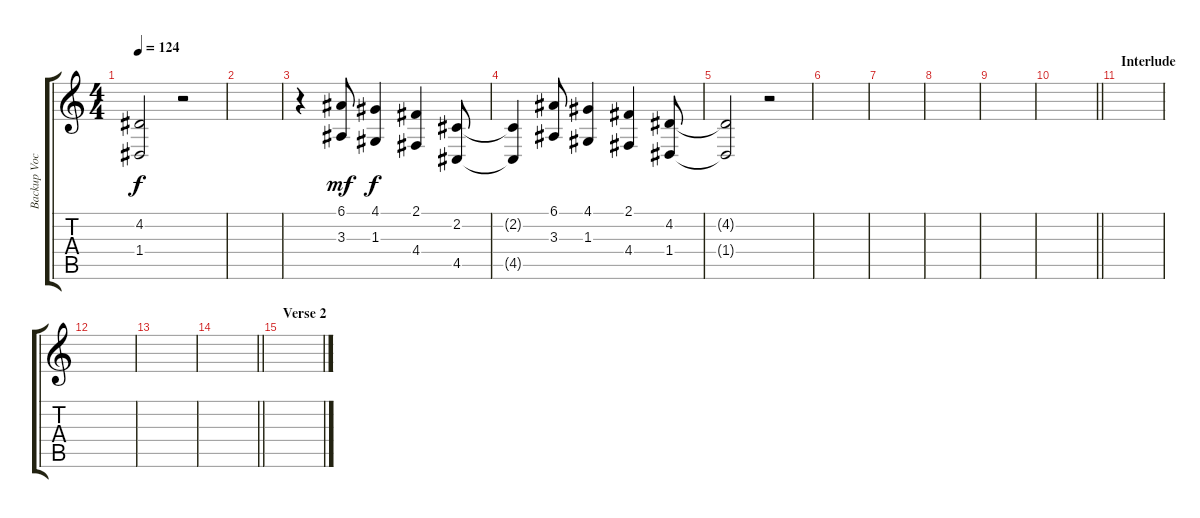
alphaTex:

\track ("Backup Vocals" "Backup Voc") {instrument altosax}
\staff {score tabs}
\tuning (E4 B3 G3 D3 A2 E2) {hide}
\ts (4 4)
\tempo 124
\clef g2
\ks c
(4.2{t} 1.4{t}).2{dy f} r.2 |
|
r.4 (6.1 3.3).8{dy mf} (4.1 1.3).4{dy f} (2.1 4.4).4 (2.2 4.5).8 |
(2.2{t} 4.5{t}).4 (6.1 3.3).8 (4.1 1.3).4 (2.1 4.4).4 (4.2 1.4).8 |
(4.2{t} 1.4{t}).2 r.2 |
|
|
|
|
\barLineRight lightlight
|
\section ("" "Interlude")
|
|
|
\barLineRight lightlight
|
\section ("" "Verse 2")
